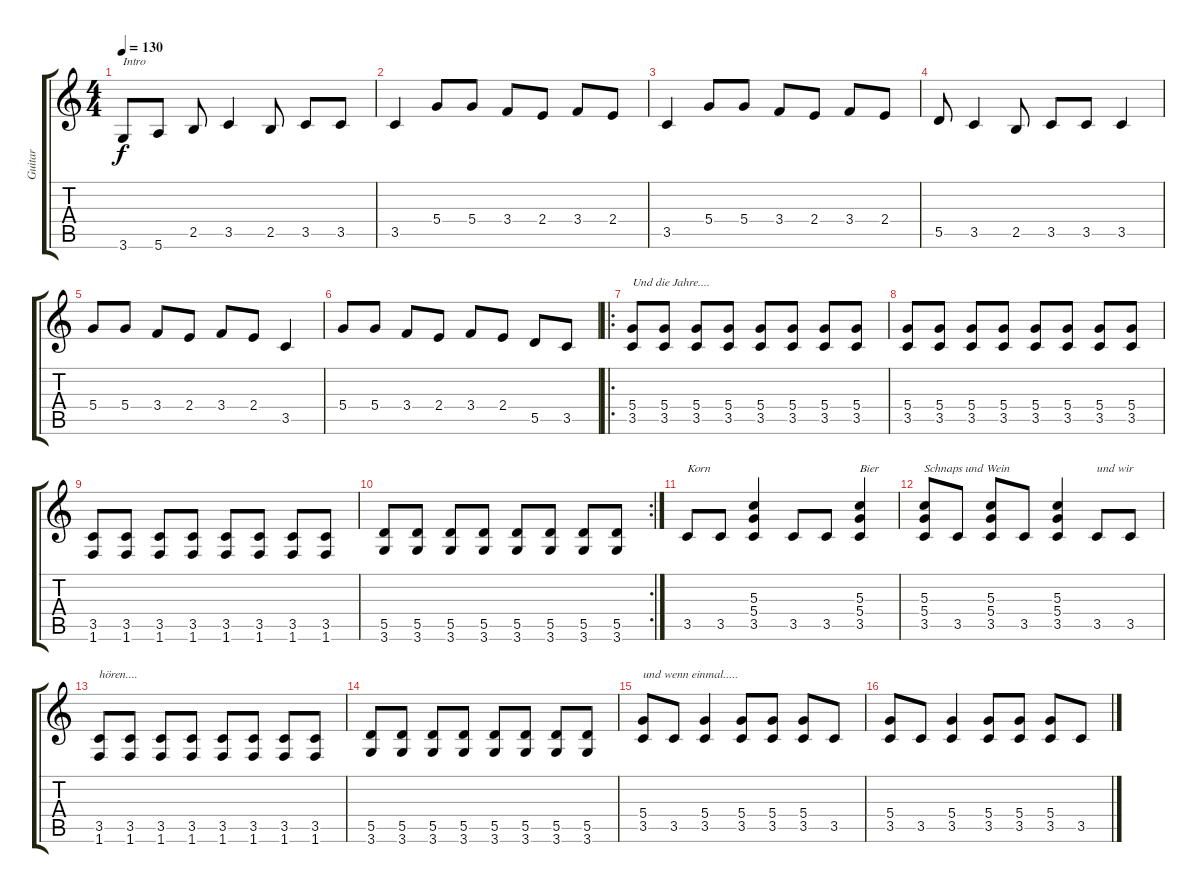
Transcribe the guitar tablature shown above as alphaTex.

\track ("Guitar" "Guitar") {instrument distortionguitar}
\staff {score tabs}
\tuning (E4 B3 G3 D3 A2 E2) {hide}
\ts (4 4)
\tempo 130
\clef g2
\ks c
3.6.8{txt "Intro" dy f instrument distortionguitar} 5.6.8 2.5.8 3.5.4 2.5.8 3.5.8 3.5.8 |
3.5.4 5.4.8 5.4.8 3.4.8 2.4.8 3.4.8 2.4.8 |
3.5.4 5.4.8 5.4.8 3.4.8 2.4.8 3.4.8 2.4.8 |
5.5.8 3.5.4 2.5.8 3.5.8 3.5.8 3.5.4 |
5.4.8 5.4.8 3.4.8 2.4.8 3.4.8 2.4.8 3.5.4 |
5.4.8 5.4.8 3.4.8 2.4.8 3.4.8 2.4.8 5.5.8 3.5.8 |
\ro
(5.4 3.5).8{txt "Und die Jahre...." instrument electricguitarmuted} (5.4 3.5).8 (5.4 3.5).8 (5.4 3.5).8 (5.4 3.5).8 (5.4 3.5).8 (5.4 3.5).8 (5.4 3.5).8 |
(5.4 3.5).8 (5.4 3.5).8 (5.4 3.5).8 (5.4 3.5).8 (5.4 3.5).8 (5.4 3.5).8 (5.4 3.5).8 (5.4 3.5).8 |
(3.5 1.6).8 (3.5 1.6).8 (3.5 1.6).8 (3.5 1.6).8 (3.5 1.6).8 (3.5 1.6).8 (3.5 1.6).8 (3.5 1.6).8 |
\rc 2
(5.5 3.6).8 (5.5 3.6).8 (5.5 3.6).8 (5.5 3.6).8 (5.5 3.6).8 (5.5 3.6).8 (5.5 3.6).8 (5.5 3.6).8 |
3.5.8{txt "Korn" instrument distortionguitar} 3.5.8 (5.3 5.4 3.5).4 3.5.8 3.5.8 (5.3 5.4 3.5).4{txt "Bier"} |
(5.3 5.4 3.5).8{txt "Schnaps und Wein"} 3.5.8 (5.3 5.4 3.5).8 3.5.8 (5.3 5.4 3.5).4 3.5.8{txt "und wir"} 3.5.8 |
(3.5 1.6).8{txt "hören...." instrument electricguitarmuted} (3.5 1.6).8 (3.5 1.6).8 (3.5 1.6).8 (3.5 1.6).8 (3.5 1.6).8 (3.5 1.6).8 (3.5 1.6).8 |
(5.5 3.6).8 (5.5 3.6).8 (5.5 3.6).8 (5.5 3.6).8 (5.5 3.6).8 (5.5 3.6).8 (5.5 3.6).8 (5.5 3.6).8 |
(5.4 3.5).8{txt "und wenn einmal....." instrument distortionguitar} 3.5.8 (5.4 3.5).4 (5.4 3.5).8 (5.4 3.5).8 (5.4 3.5).8 3.5.8 |
(5.4 3.5).8 3.5.8 (5.4 3.5).4 (5.4 3.5).8 (5.4 3.5).8 (5.4 3.5).8 3.5.8
